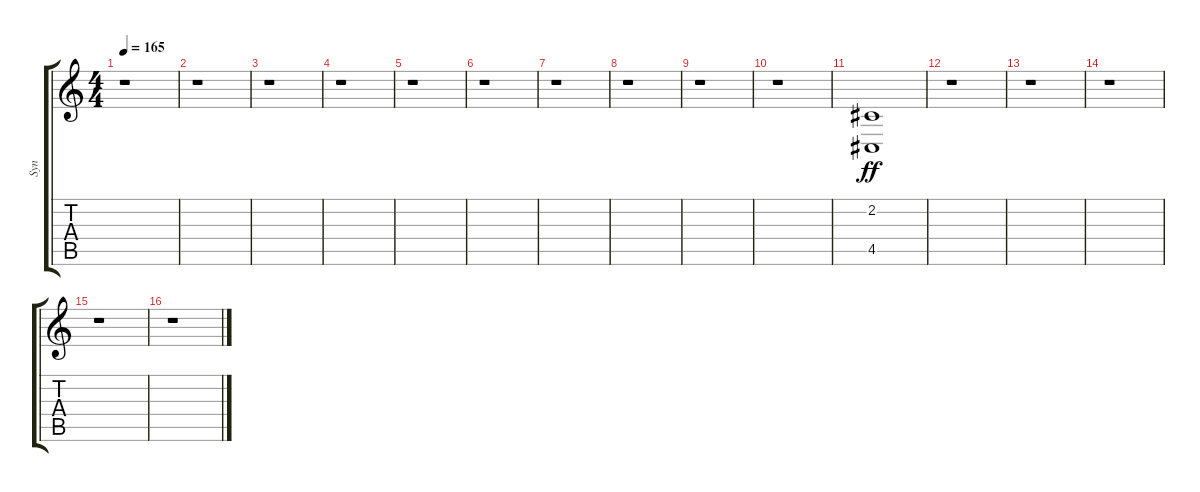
\track ("Syn" "Syn") {instrument pad3polysynth}
\staff {score tabs}
\tuning (E4 B3 G3 D3 A2 E2) {hide}
\ts (4 4)
\tempo 165
\clef g2
\ks c
r.1{dy ff} |
r.1 |
r.1 |
r.1 |
r.1 |
r.1 |
r.1 |
r.1 |
r.1 |
r.1 |
(2.2 4.5).1 |
r.1 |
r.1 |
r.1 |
r.1 |
r.1
